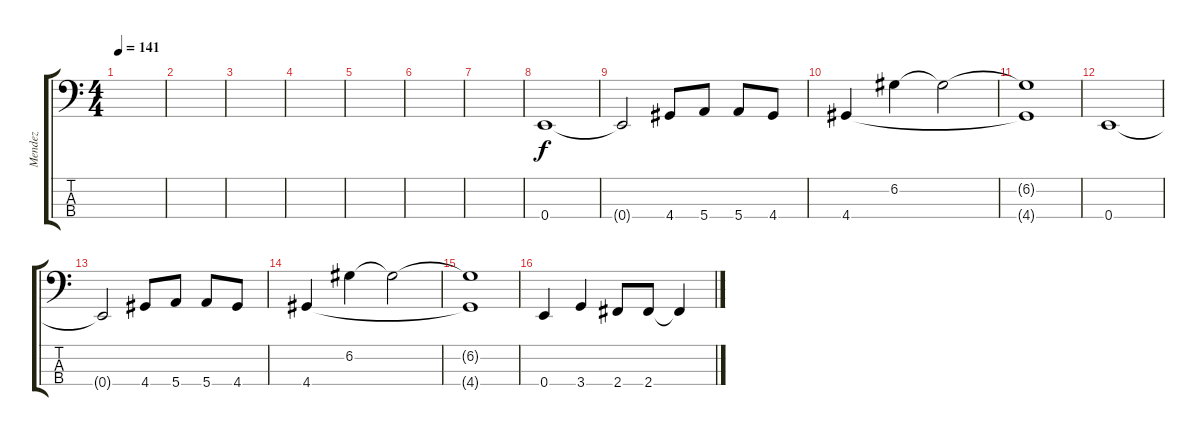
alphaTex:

\track ("Mendez" "Mendez") {instrument electricbassfinger}
\staff {score tabs}
\tuning (G2 D2 A1 E1) {hide}
\ts (4 4)
\tempo 141
\clef f4
\ks c
|
|
|
|
|
|
|
0.4.1 |
0.4{t}.2 4.4.8 5.4.8 5.4.8 4.4.8 |
4.4.4 6.2.4 6.2{t}.2 |
(6.2{t} 4.4{t}).1 |
0.4.1 |
0.4{t}.2 4.4.8 5.4.8 5.4.8 4.4.8 |
4.4.4 6.2.4 6.2{t}.2 |
(6.2{t} 4.4{t}).1 |
0.4.4 3.4.4 2.4.8 2.4.8 2.4{t}.4
